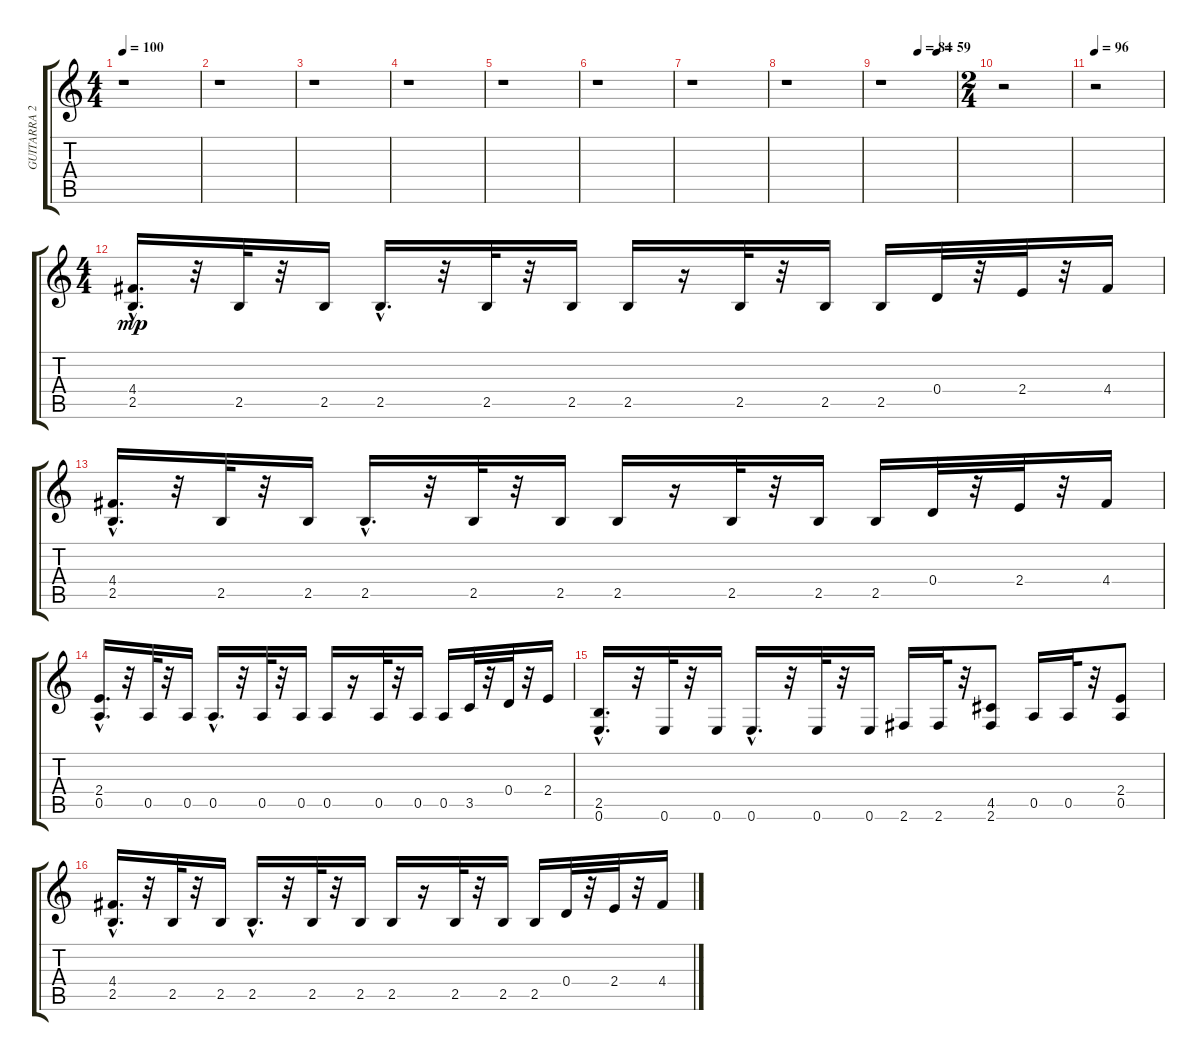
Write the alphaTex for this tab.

\track ("GUITARRA 2" "GUITARRA 2") {instrument distortionguitar}
\staff {score tabs}
\tuning (E4 B3 G3 D3 A2 E2) {hide}
\ts (4 4)
\tempo 100
\clef g2
\ks c
r.1{dy mp} |
r.1 |
r.1 |
r.1 |
r.1 |
r.1 |
r.1 |
r.1 |
\tempo (84 0.5)
\tempo (59 0.75)
r.1 |
\ts (2 4)
r.2 |
\tempo 96
r.2 |
\ts (4 4)
(4.4{hac} 2.5{hac}).16{d} r.32 2.5.32 r.32 2.5.16 2.5{hac}.16{d} r.32 2.5.32 r.32 2.5.16 2.5.16 r.16 2.5.32 r.32 2.5.16 2.5.16 0.4.32 r.32 2.4.32 r.32 4.4.16 |
(4.4{hac} 2.5{hac}).16{d} r.32 2.5.32 r.32 2.5.16 2.5{hac}.16{d} r.32 2.5.32 r.32 2.5.16 2.5.16 r.16 2.5.32 r.32 2.5.16 2.5.16 0.4.32 r.32 2.4.32 r.32 4.4.16 |
(2.4{hac} 0.5{hac}).16{d} r.32 0.5.32 r.32 0.5.16 0.5{hac}.16{d} r.32 0.5.32 r.32 0.5.16 0.5.16 r.16 0.5.32 r.32 0.5.16 0.5.16 3.5.32 r.32 0.4.32 r.32 2.4.16 |
(2.5{hac} 0.6{hac}).16{d} r.32 0.6.32 r.32 0.6.16 0.6{hac}.16{d} r.32 0.6.32 r.32 0.6.16 2.6.16 2.6.32 r.32 (4.5 2.6).8 0.5.16 0.5.32 r.32 (2.4 0.5).8 |
(4.4{hac} 2.5{hac}).16{d} r.32 2.5.32 r.32 2.5.16 2.5{hac}.16{d} r.32 2.5.32 r.32 2.5.16 2.5.16 r.16 2.5.32 r.32 2.5.16 2.5.16 0.4.32 r.32 2.4.32 r.32 4.4.16
